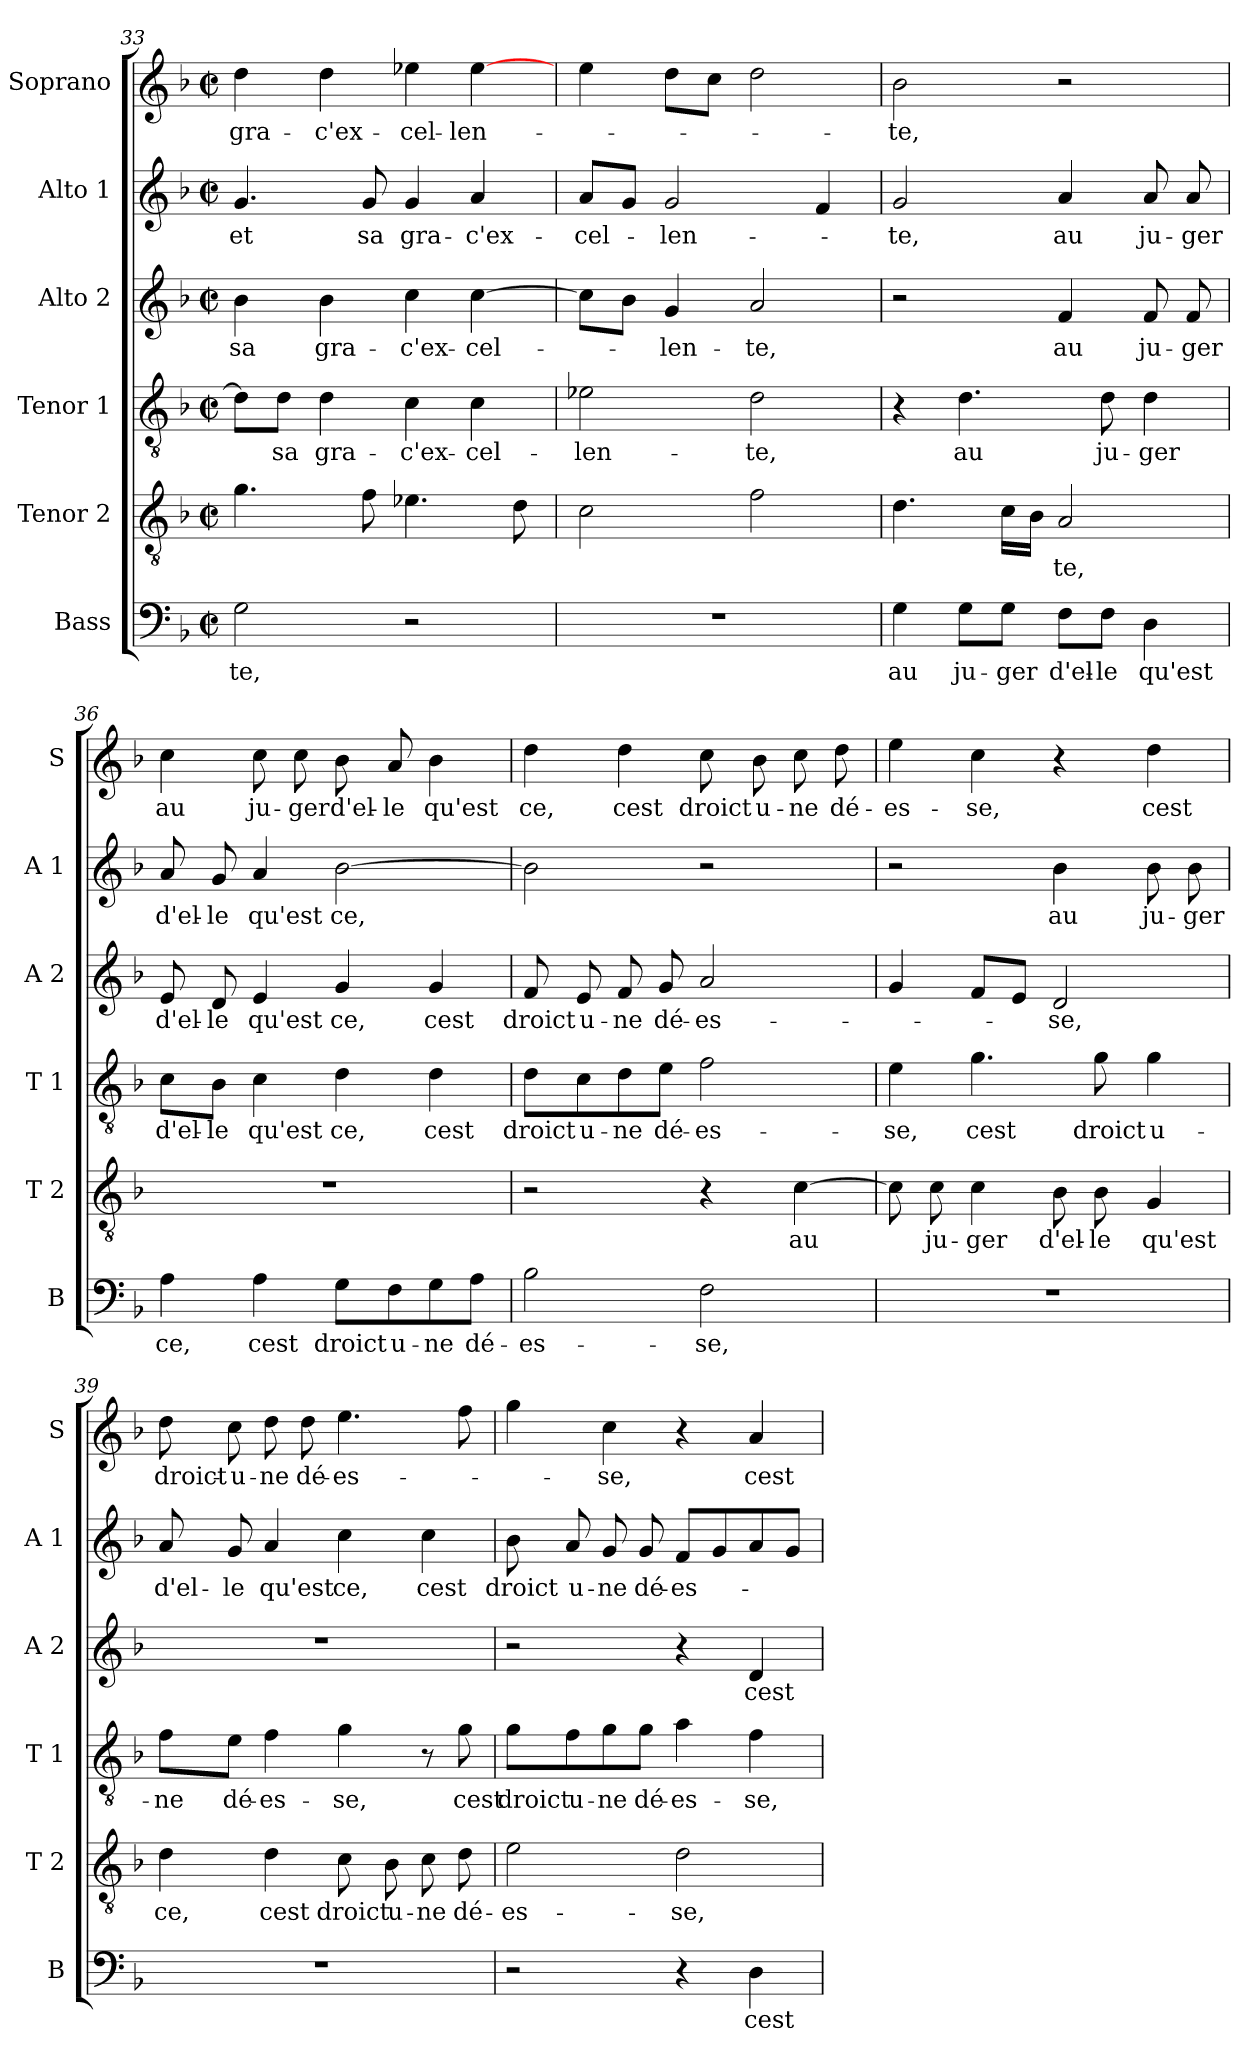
**kern	**text	**kern	**text	**kern	**text	**kern	**text	**kern	**text	**kern	**text
*part6	*part6	*part5	*part5	*part4	*part4	*part3	*part3	*part2	*part2	*part1	*part1
*staff6	*staff6	*staff5	*staff5	*staff4	*staff4	*staff3	*staff3	*staff2	*staff2	*staff1	*staff1
*I"Bass	*	*I"Tenor 2	*	*I"Tenor 1	*	*I"Alto 2	*	*I"Alto 1	*	*I"Soprano	*
*I'B	*	*I'T 2	*	*I'T 1	*	*I'A 2	*	*I'A 1	*	*I'S	*
*clefF4	*	*clefGv2	*	*clefGv2	*	*clefG2	*	*clefG2	*	*clefG2	*
*k[b-]	*	*k[b-]	*	*k[b-]	*	*k[b-]	*	*k[b-]	*	*k[b-]	*
*F:	*	*F:	*	*F:	*	*F:	*	*F:	*	*F:	*
*M2/2	*	*M2/2	*	*M2/2	*	*M2/2	*	*M2/2	*	*M2/2	*
*met(c|)	*	*met(c|)	*	*met(c|)	*	*met(c|)	*	*met(c|)	*	*met(c|)	*
=33	=33	=33	=33	=33	=33	=33	=33	=33	=33	=33	=33
2G\	-te,	4.g\	.	8d\L]	.	4b-\	sa	4.g/	et	4dd\	gra-
.	.	.	.	8d\J	sa	.	.	.	.	.	.
.	.	.	.	4d\	gra-	4b-\	gra-	.	.	4dd\	-c'ex-
.	.	8f\	.	.	.	.	.	8g/	sa	.	.
2r	.	4.e-X\	.	4c\	-c'ex-	4cc\	-c'ex-	4g/	gra-	4ee-X\	-cel-
.	.	.	.	4c\	-cel-	[4cc\	-cel-	4a/	-c'ex-	[4ee-\	-len-
.	.	8d\	.	.	.	.	.	.	.	.	.
=34	=34	=34	=34	=34	=34	=34	=34	=34	=34	=34	=34
1r	.	2c\	.	2e-X\	-len-	8cc\L]	.	8a/L	-cel-	4ee\	.
.	.	.	.	.	.	8b-\J	.	8g/J	.	.	.
.	.	.	.	.	.	4g/	-len-	2g/	-len-	8dd\L	.
.	.	.	.	.	.	.	.	.	.	8cc\J	.
.	.	2f\	.	2d\	-te,	2a/	-te,	.	.	2dd\	.
.	.	.	.	.	.	.	.	4f/	.	.	.
!!LO:PB:g=z
=35	=35	=35	=35	=35	=35	=35	=35	=35	=35	=35	=35
4G\	au	4.d\	.	4r	.	2r	.	2g/	-te,	2b-\	-te,
8G\L	ju-	.	.	4.d\	au	.	.	.	.	.	.
8G\J	-ger	16c\LL	.	.	.	.	.	.	.	.	.
.	.	16B-\JJ	.	.	.	.	.	.	.	.	.
8F\L	d'el-	2A/	-te,	.	.	4f/	au	4a/	au	2r	.
8F\J	-le	.	.	8d\	ju-	.	.	.	.	.	.
4D\	qu'est	.	.	4d\	-ger	8f/	ju-	8a/	ju-	.	.
.	.	.	.	.	.	8f/	-ger	8a/	-ger	.	.
=36	=36	=36	=36	=36	=36	=36	=36	=36	=36	=36	=36
4A\	ce,	1r	.	8c\L	d'el-	8e/	d'el-	8a/	d'el-	4cc\	au
.	.	.	.	8B-\J	-le	8d/	-le	8g/	-le	.	.
4A\	cest	.	.	4c\	qu'est	4e/	qu'est	4a/	qu'est	8cc\	ju-
.	.	.	.	.	.	.	.	.	.	8cc\	-ger
8G\L	droict	.	.	4d\	ce,	4g/	ce,	[2b-\	ce,	8b-\	d'el-
8F\	u-	.	.	.	.	.	.	.	.	8a/	-le
8G\	-ne	.	.	4d\	cest	4g/	cest	.	.	4b-\	qu'est
8A\J	dé-	.	.	.	.	.	.	.	.	.	.
=37	=37	=37	=37	=37	=37	=37	=37	=37	=37	=37	=37
2B-\	-es-	2r	.	8d\L	droict	8f/	droict	2b-\]	.	4dd\	ce,
.	.	.	.	8c\	u-	8e/	u-	.	.	.	.
.	.	.	.	8d\	-ne	8f/	-ne	.	.	4dd\	cest
.	.	.	.	8e\J	dé-	8g/	dé-	.	.	.	.
2F\	-se,	4r	.	2f\	-es-	2a/	-es-	2r	.	8cc\	droict
.	.	.	.	.	.	.	.	.	.	8b-\	u-
.	.	[4c\	au	.	.	.	.	.	.	8cc\	-ne
.	.	.	.	.	.	.	.	.	.	8dd\	dé-
=38	=38	=38	=38	=38	=38	=38	=38	=38	=38	=38	=38
1r	.	8c\]	.	4e\	-se,	4g/	.	2r	.	4ee\	-es-
.	.	8c\	ju-	.	.	.	.	.	.	.	.
.	.	4c\	-ger	4.g\	cest	8f/L	.	.	.	4cc\	-se,
.	.	.	.	.	.	8e/J	.	.	.	.	.
.	.	8B-\	d'el-	.	.	2d/	-se,	4b-\	au	4r	.
.	.	8B-\	-le	8g\	droict	.	.	.	.	.	.
.	.	4G/	qu'est	4g\	u-	.	.	8b-\	ju-	4dd\	cest
.	.	.	.	.	.	.	.	8b-\	-ger	.	.
!!LO:LB:g=z
=39	=39	=39	=39	=39	=39	=39	=39	=39	=39	=39	=39
1r	.	4d\	ce,	8f\L	-ne	1r	.	8a/	d'el-	8dd\	droict-
.	.	.	.	8e\J	dé-	.	.	8g/	-le	8cc\	-u-
.	.	4d\	cest	4f\	-es-	.	.	4a/	qu'est	8dd\	-ne
.	.	.	.	.	.	.	.	.	.	8dd\	dé-
.	.	8c\	droict	4g\	-se,	.	.	4cc\	ce,	4.ee\	-es-
.	.	8B-\	u-	.	.	.	.	.	.	.	.
.	.	8c\	-ne	8r	.	.	.	4cc\	cest	.	.
.	.	8d\	dé-	8g\	cest	.	.	.	.	8ff\	.
=40	=40	=40	=40	=40	=40	=40	=40	=40	=40	=40	=40
2r	.	2e\	-es-	8g\L	droict	2r	.	8b-\	droict	4gg\	.
.	.	.	.	8f\	u-	.	.	8a/	u-	.	.
.	.	.	.	8g\	-ne	.	.	8g/	-ne	4cc\	-se,
.	.	.	.	8g\J	dé-	.	.	8g/	dé-	.	.
4r	.	2d\	-se,	4a\	-es-	4r	.	8f/L	-es-	4r	.
.	.	.	.	.	.	.	.	8g/	.	.	.
4D\	cest	.	.	4f\	-se,	4d/	cest	8a/	.	4a/	cest
.	.	.	.	.	.	.	.	8g/J	.	.	.
=	=	=	=	=	=	=	=	=	=	=	=
*-	*-	*-	*-	*-	*-	*-	*-	*-	*-	*-	*-
